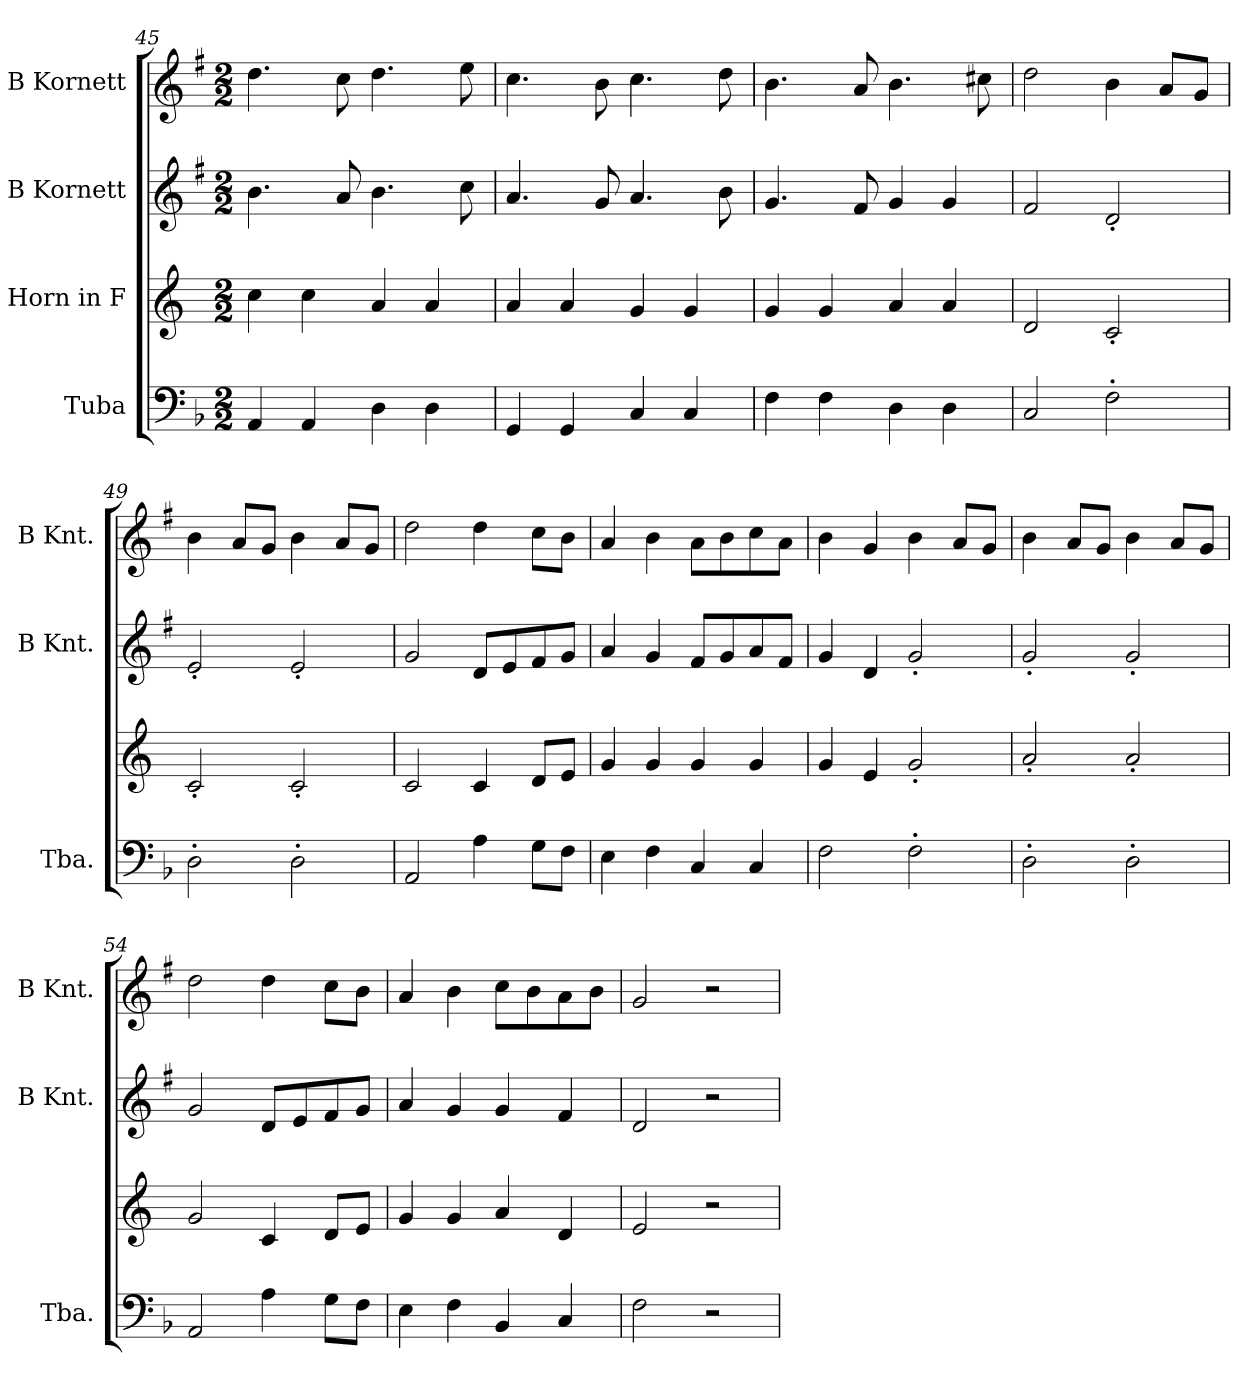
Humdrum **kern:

**kern	**kern	**kern	**kern
*part4	*part3	*part2	*part1
*staff4	*staff3	*staff2	*staff1
*I"Tuba	*I"Horn in F	*I"B Kornett	*I"B Kornett
*I'Tba.	*	*I'B Knt.	*I'B Knt.
*clefF4	*clefG2	*clefG2	*clefG2
*	*ITrd4c7	*ITrd1c2	*ITrd1c2
*k[b-]	*k[b-]	*k[b-]	*k[b-]
*M2/2	*M2/2	*M2/2	*M2/2
=45	=45	=45	=45
4AA/	4f\	4.a\	4.cc\
4AA/	4f\	.	.
.	.	8g/	8b-\
4D\	4d/	4.a\	4.cc\
4D\	4d/	.	.
.	.	8b-\	8dd\
=46	=46	=46	=46
4GG/	4d/	4.g/	4.b-\
4GG/	4d/	.	.
.	.	8f/	8a\
4C/	4c/	4.g/	4.b-\
4C/	4c/	.	.
.	.	8a\	8cc\
=47	=47	=47	=47
4F\	4c/	4.f/	4.a\
4F\	4c/	.	.
.	.	8e/	8g/
4D\	4d/	4f/	4.a\
4D\	4d/	4f/	.
.	.	.	8bn\
=48	=48	=48	=48
2C/	2G/	2e/	2cc\
2F'\	2F'/	2c'/	4a\
.	.	.	8g/L
.	.	.	8f/J
!!LO:LB:g=z
=49	=49	=49	=49
2D'\	2F'/	2d'/	4a\
.	.	.	8g/L
.	.	.	8f/J
2D'\	2F'/	2d'/	4a\
.	.	.	8g/L
.	.	.	8f/J
=50	=50	=50	=50
2AA/	2F/	2f/	2cc\
4A\	4F/	8c/L	4cc\
.	.	8d/	.
8G\L	8G/L	8e/	8b-\L
8F\J	8A/J	8f/J	8a\J
=51	=51	=51	=51
4E\	4c/	4g/	4g/
4F\	4c/	4f/	4a\
4C/	4c/	8e/L	8g\L
.	.	8f/	8a\
4C/	4c/	8g/	8b-\
.	.	8e/J	8g\J
=52	=52	=52	=52
2F\	4c/	4f/	4a\
.	4A/	4c/	4f/
2F'\	2c'/	2f'/	4a\
.	.	.	8g/L
.	.	.	8f/J
=53	=53	=53	=53
2D'\	2d'/	2f'/	4a\
.	.	.	8g/L
.	.	.	8f/J
2D'\	2d'/	2f'/	4a\
.	.	.	8g/L
.	.	.	8f/J
=54	=54	=54	=54
2AA/	2c/	2f/	2cc\
4A\	4F/	8c/L	4cc\
.	.	8d/	.
8G\L	8G/L	8e/	8b-\L
8F\J	8A/J	8f/J	8a\J
!!LO:PB:g=z
=55	=55	=55	=55
4E\	4c/	4g/	4g/
4F\	4c/	4f/	4a\
4BB-/	4d/	4f/	8b-\L
.	.	.	8a\
4C/	4G/	4e/	8g\
.	.	.	8a\J
=56	=56	=56	=56
2F\	2A/	2c/	2f/
2r	2r	2r	2r
=	=	=	=
*-	*-	*-	*-
